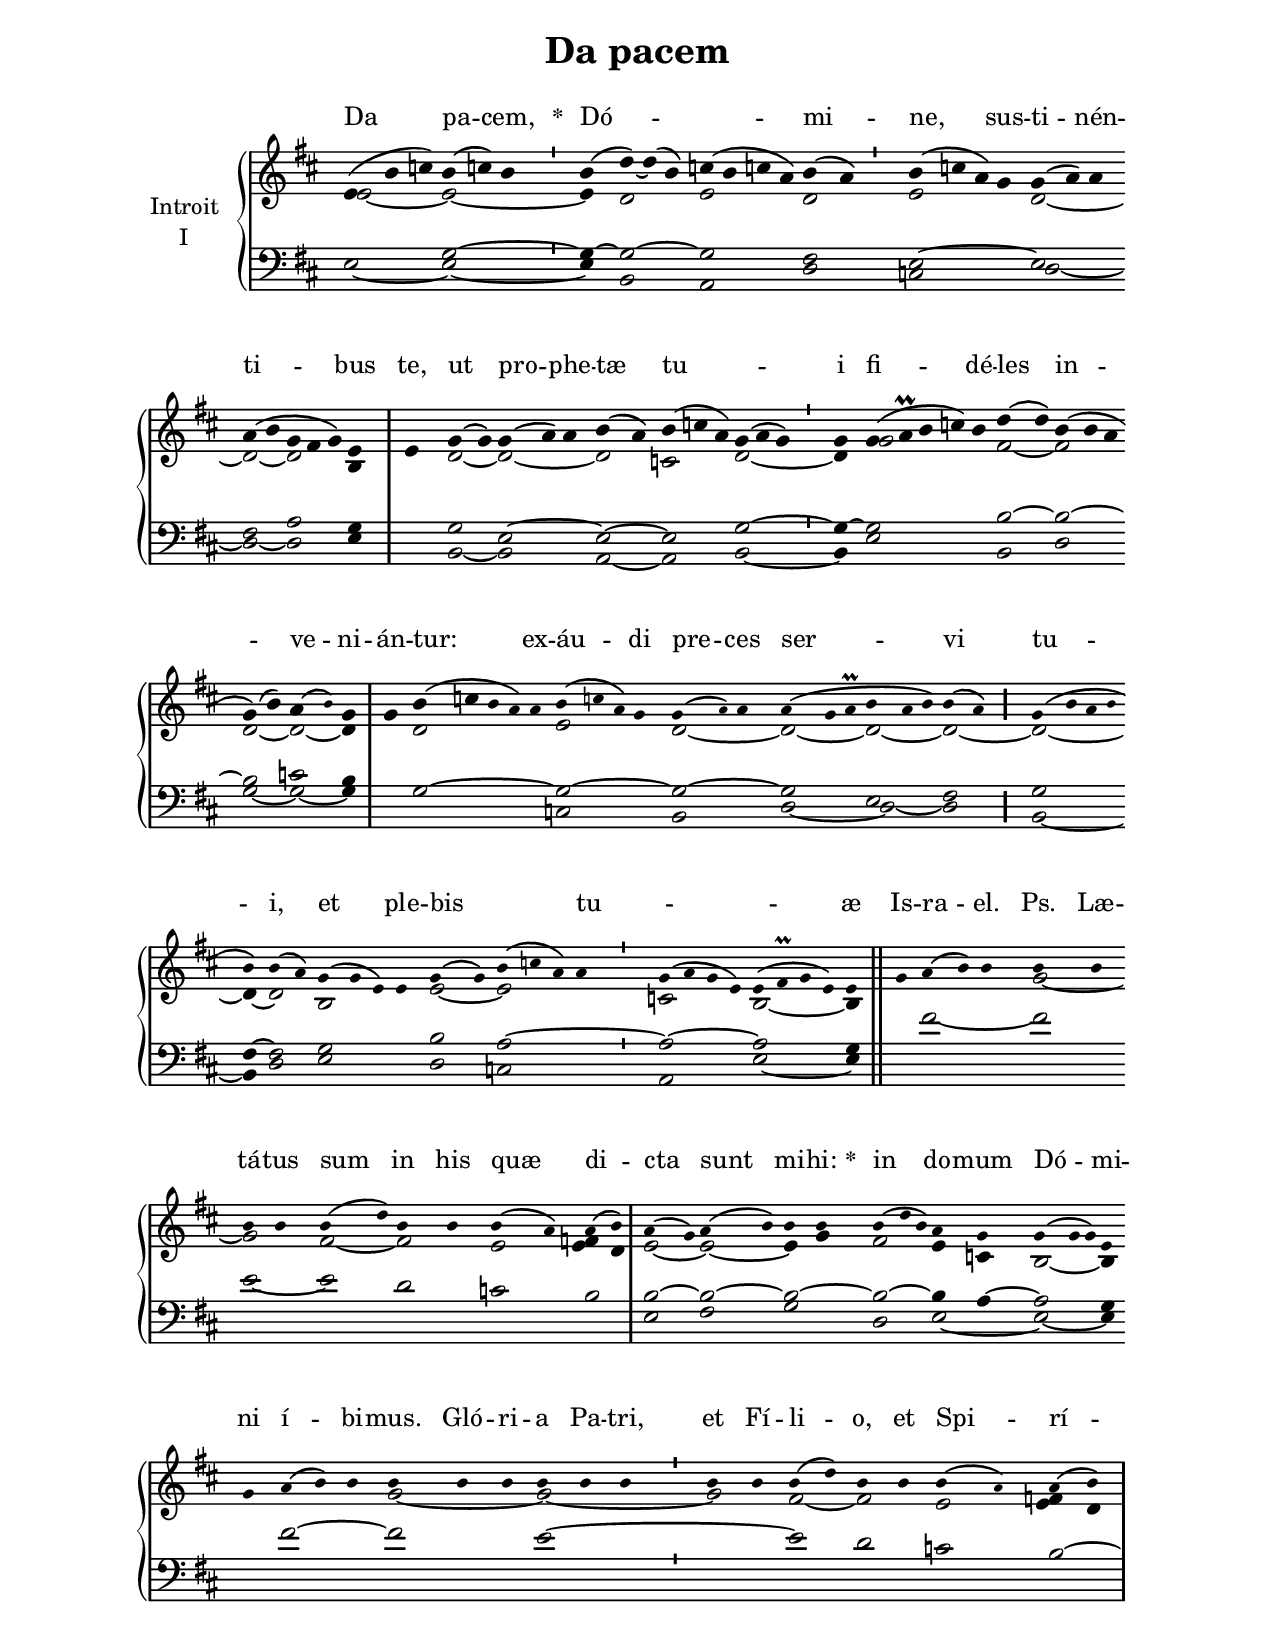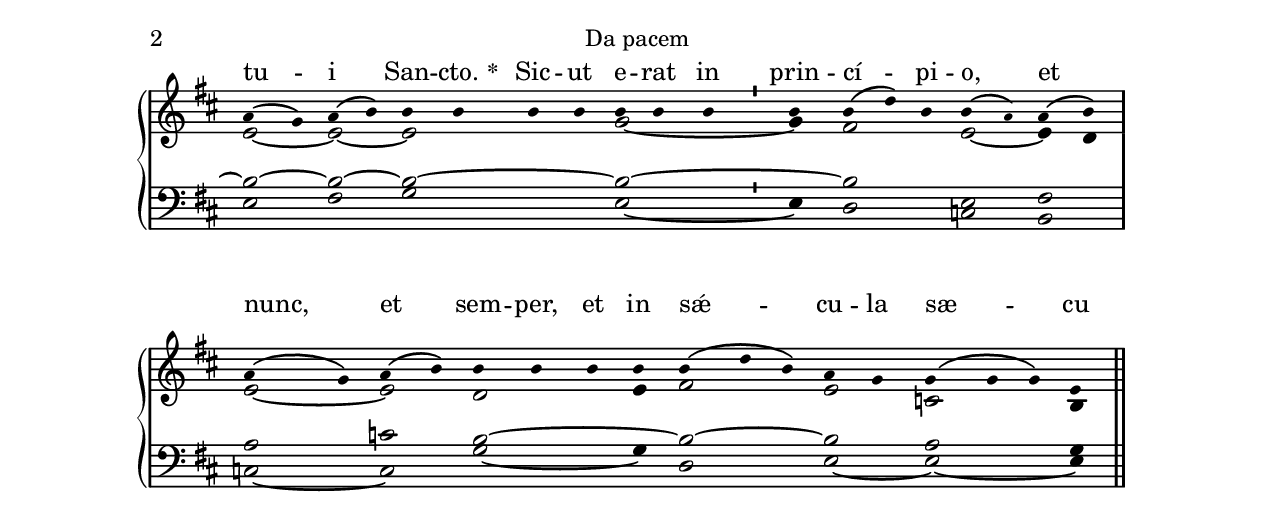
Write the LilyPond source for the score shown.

\version "2.18"
\include "gregorian.ly"
\include "noh2.ily"


%Page reference: page ii.229
%(volume.page)

global = {
 \key e \dorian
 \cadenzaOn 
}

\header {
  title = \markup \center-column {"Da pacem" \vspace #1 }
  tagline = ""
  composer = ""
}

\paper {
 #(include-special-characters)
  oddHeaderMarkup = \markup \fill-line {
    \line {}
    \center-column {
      \on-the-fly #first-page     " "
      \on-the-fly #not-first-page "Da pacem"
    }
    \line { \on-the-fly #print-page-number-check-first \fromproperty #'page:page-number-string }
  }
  evenHeaderMarkup = \markup \fill-line {
    \line { \on-the-fly #print-page-number-check-first \fromproperty #'page:page-number-string }
    \center-column { "Da pacem" }
    \line {}
  }
}

chantText = \lyricmode {
Da pa -- cem, 
\set stanza = " * " Dó -- _ mi -- ne, sus -- ti -- nén -- ti -- bus te, 
ut pro -- phe -- tæ tu -- _ i fi -- dé -- les in -- ve -- ni -- án -- tur: 
ex -- áu -- di pre -- ces ser -- vi tu -- i, 
et ple -- bis _ tu -- _ _ æ Is -- ra -- el. Ps. 
Læ -- tá -- tus sum in his quæ di -- cta sunt mi -- hi: 
\set stanza = " * " 
in do -- mum Dó -- mi -- ni í -- bi -- mus. 
Gló -- ri -- a Pa -- tri, et Fí -- li -- o, et Spi -- rí -- tu -- i San -- cto. 
\set stanza = " * " 
Sic -- ut e -- rat in prin -- cí -- pi -- o, et nunc, et sem -- per, 
et in sǽ -- cu -- la sæ -- cu -- ló -- rum. A -- men. }

chantMusic = {
\tieDown    e'4 ( b'4 c''4)  b'4 ( c''4) b'4 \divisioMinima
 b'4 ( d''4) ~ d''4 ( b'4)  c''4 ( b'4 c''4 a'4) b'4 ( a'4) \divisioMinima
  b'4 ( c''4 a'4) g'4 g'4 ( a'4) a'4 \forceBreak
 a'4 ( b'4 g'4 fis'4 g'4) e'4 \divisioMaxima
 e'4 g'4 ( g'4) g'4 ( a'4) a'4  b'4 ( a'4) b'4 ( c''4 a'4) g'4 ( a'4 g'4) \divisioMinima
 g'4  g'4 ( a'\prall b'4 c''4) b'4 d''4 ( d''4) b'4 ( b'4 a'4 \forceBreak
) g'4 ( b'4) a'4 ( \once \tweak #'font-size #-4 b' ) g'4 \divisioMaxima
 g'4  b'4 ( c''4 \tiny b' a' 4) a'4  b'4 ( c''4 a'4) g'4 g'4 ( \once \tweak #'font-size #-4 a' ) a'4 a'4 ( g'4 a'\prall b'4 a'4 b'4) b'4 ( a'4) \divisioMaior
 g'4 ( b'4 a'4 \once \tweak #'font-size #-4 b'  \forceBreak
) b'4 b'4 ( a'4) g'4 ( g'4 e'4)  e'4 g'4 ( g'4) b'4 ( c''4 a'4) a'4 \divisioMinima
 g'4 ( a'4 g'4 e'4) e'4 ( fis'\prall g'4 e'4) e'4 \finalis
 g'4 a'4 ( b'4) b'4 b'4 b'4 \forceBreak
 b'4 b'4 b'4 ( d''4) b'4 b'4 b'4 ( a'4) a'4 ( b'4) \divisioMaxima
 a'4 ( g'4) a'4 ( b'4) b'4 b'4 b'4 ( d''4 b'4) a'4 g'4 g'4 ( g'4 g'4) e'4 \finalis \forceBreak

  g'4 a'4 ( b'4) b'4 b'4 b'4 b'4 b'4 b'4 b'4 \divisioMinima
 b'4 b'4 b'4 ( d''4) b'4 b'4 b'4 ( \once \tweak #'font-size #-4 a' ) a'4 ( b'4) \divisioMaxima \forceBreak

 a'4 ( g'4) a'4 ( b'4) b'4 b'4 b'4 b'4 b'4 b'4 b'4 \divisioMinima
 b'4 b'4 ( d''4) b'4 b'4 ( \once \tweak #'font-size #-4 a' ) a'4 ( b'4) \divisioMaxima \forceBreak

 a'4 ( g'4) a'4 ( b'4) b'4 b'4 b'4 b'4 b'4 ( d''4 b'4) a'4 g'4 g'4 ( g'4 g'4) e'4 \finalis

}

altoMusic = {
e'2*3/2 ~ e'2*3/2 ~ \divisioMinima
e'4 d'2*3/2 e'2*4/2 d'2 e'2*4/2 d'2*3/2 ~ d'2 ~ d'2*3/2 b4 \divisioMaxima
r4 d'2 ~ d'2*3/2 ~ d'2 c'2*3/2 d'2*3/2 ~ \divisioMinima
d'4 g'2*5/2 fis'2 ~ fis'2*3/2 d'2 ~ d'2 ~ d'4 \divisioMaxima
r4 d'2*5/2 e'2*4/2 d'2*3/2 ~ d'2*3/2 ~ d'2*3/2 ~ d'2 ~ \divisioMaior
d'2*4/2 ~ d'4 ~ d'2 b2*4/2 e'2 ~ e'2*4/2 \divisioMinima
c'2*4/2 b2*4/2 ~ b4 \finalis
r2*4/2 g'2 ~ g'2 fis'2 ~ fis'2 e'2 <f' e'>4 d'4 \divisioMaxima
e'2 ~ e'2 ~ e'4 g'4 fis'2*3/2 e'4 c'4 b2*3/2 ~ b4 r2*4/2 g'2*3/2 ~ g'2*3/2 ~ \divisioMinima
g'2 fis'2 ~ fis'2 e'2 <e' f'>4 d'4 \divisioMaxima
e'2 ~ e'2 ~ e'2*4/2 g'2*3/2 ~ \divisioMinima
g'4 fis'2*3/2 e'2 ~ e'4 d'4 \divisioMaxima
e'2 ~ e'2 d'2*3/2 e'4 fis'2*3/2 e'2 c'2*3/2 b4 \finalis
}

tenorMusic = {
r2*3/2 g2*3/2 ~ \divisioMinima
g4 ~ g2*3/2 ~ g2*4/2 fis2 e2*4/2 ~ e2*3/2 fis2 a2*3/2 g4 \divisioMaxima
r4 g2 e2*3/2 ~ e2 ~ e2*3/2 g2*3/2 ~ \divisioMinima
g4 ~ g2*5/2 b2 ~ b2*3/2 ~ b2 c'2 b4 \divisioMaxima
r4 g2*5/2 ~ g2*4/2 ~ g2*3/2 ~ g2*3/2 e2*3/2 fis2 \divisioMaior
g2*4/2 fis4 ~ fis2 g2*4/2 b2 a2*4/2 ~ \divisioMinima
a2*4/2 ~ a2*4/2 g4 \finalis
r2*16/2 \divisioMaxima
b2 ~ b2 ~ b2 ~ b2*3/2 ~ b4 a4 ~ a2*3/2 g4 r4 fis'2*3/2 ~ fis'2*3/2 e'2*5/2 ~ e'2 d'2 c'2 b2 ~ \divisioMaxima
b2 ~ b2 ~ b2*4/2 ~ b2*4/2 ~ b2*3/2 e2 fis2 \divisioMaxima
a2 c'2 b2*4/2 ~ b2*3/2 ~ b2 a2*3/2 g4 \finalis
}

bassMusic = {
e2*3/2 ~ e2*3/2 ~ \divisioMinima
e4 b,2*3/2 a,2*4/2 d2 c2*4/2 d2*3/2 ~ d2 ~ d2*3/2 e4 \divisioMaxima
r4 b,2 ~ b,2*3/2 a,2 ~ a,2*3/2 b,2*3/2 ~ \divisioMinima
b,4 e2*5/2 b,2 d2*3/2 g2 ~ g2 ~ g4 \divisioMaxima
r4 r2*5/2 c2*4/2 b,2*3/2 d2*3/2 ~ d2*3/2 ~ d2 \divisioMaior
b,2*4/2 ~ b,4 d2 e2*4/2 d2 c2*4/2 \divisioMinima
a,2*4/2 e2*4/2 ~ e4 \finalis
r4 fis'2*3/2 ~ fis'2 e'2 ~ e'2 d'2 c'2 b2 \divisioMaxima
e2 fis2 g2 d2*3/2 e2 ~ e2*3/2 ~ e4 r2*10/2 \divisioMinima
r2*10/2 \divisioMaxima
e2 fis2 g2*4/2 e2*3/2 ~ \divisioMinima
e4 d2*3/2 c2 b,2 \divisioMaxima
c2 ~ c2 g2*3/2 ~ g4 d2*3/2 e2 ~ e2*3/2 ~ e4 \finalis
}

voiceLines = {
\voiceLineStyle


}

\score{
  <<
    \new GrandStaff <<
      \set GrandStaff.autoBeaming = ##f
      \set GrandStaff.instrumentName = \markup \center-column {
        "Introit"
        "I"
      }
      \new Staff = up <<
        \new Voice = "chant" {
          \voiceOne \global \chantMusic
        }
        \new Voice {
          \voiceTwo \global \altoMusic
        }
      >>

      \new Staff = down <<
        \clef bass
        \new Voice {
          \voiceOne \global \tenorMusic
        }
        \new Voice {
          \voiceTwo \global \bassMusic
        }
	\new Voice {
        \voiceThree \global \voiceLines
        }
      >>
    >>
    \new Lyrics \lyricsto chant {
      \chantText
    }
  >>
  \layout{
  }
  \midi{
    \tempo 4 = 125
  }
}
